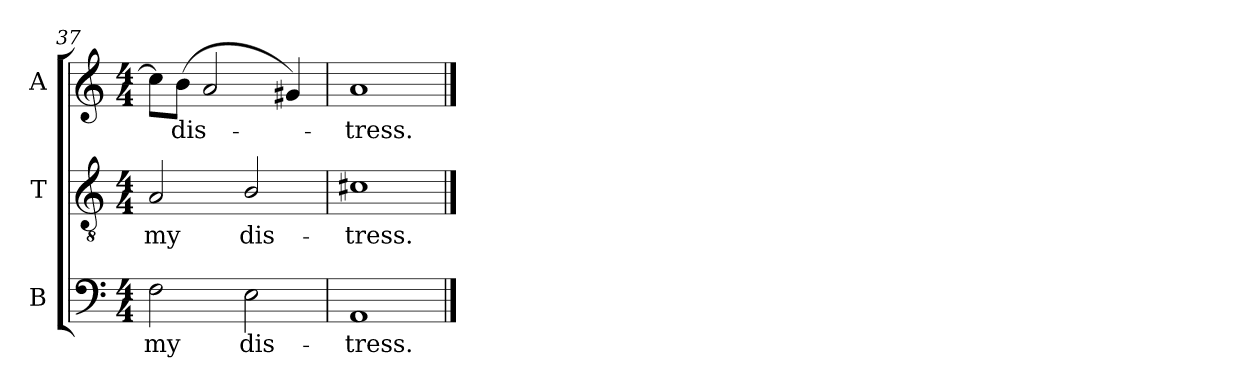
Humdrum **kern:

**kern	**text	**kern	**text	**kern	**text
*part3	*part3	*part2	*part2	*part1	*part1
*staff3	*staff3	*staff2	*staff2	*staff1	*staff1
*I"B	*	*I"T	*	*I"A	*
*clefF4	*	*clefGv2	*	*clefG2	*
*	*	*ITrd7c12	*	*	*
*k[]	*	*k[]	*	*k[]	*
*C:	*	*C:	*	*C:	*
*M4/4	*	*M4/4	*	*M4/4	*
=37	=37	=37	=37	=37	=37
!	!LO:LY:b:color=#000000	!	!	!	!
!	!	!	!LO:LY:b:color=#000000	!	!
2Fi\	my	2AAi/	my	8cci\L]	.
!	!	!	!	!	!LO:LY:b:color=#000000
.	.	.	.	(8bi\J	dis-
.	.	.	.	2ai/	.
!	!LO:LY:b:color=#000000	!	!	!	!
!	!	!	!LO:LY:b:color=#000000	!	!
2Ei\	dis-	2BBi/	dis-	.	.
.	.	.	.	4g#Xi/)	.
=38	=38	=38	=38	=38	=38
!	!LO:LY:b:color=#000000	!	!	!	!
!	!	!	!LO:LY:b:color=#000000	!	!
!	!	!	!	!	!LO:LY:b:color=#000000
1AAi	-tress.	1C#Xi	-tress.	1ai	-tress.
==	==	==	==	==	==
*-	*-	*-	*-	*-	*-
